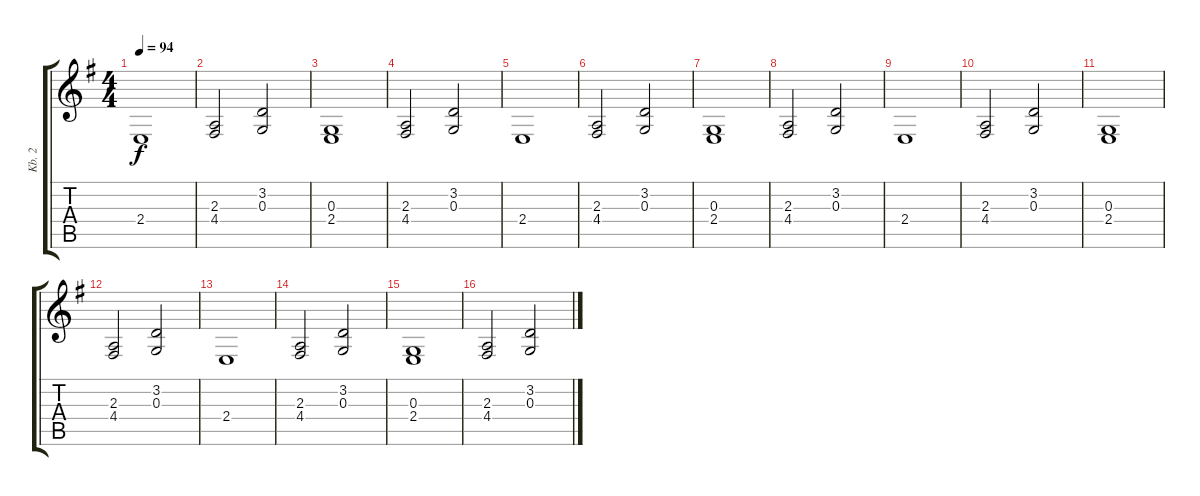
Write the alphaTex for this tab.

\track ("Kb. 2" "Kb. 2") {instrument electricgrandpiano}
\staff {score tabs}
\tuning (E4 B3 G3 D3 A2 E2) {hide}
\ts (4 4)
\tempo 94
\clef g2
\ks g
2.4.1{dy f volume 10 instrument stringensemble1} |
(2.3 4.4).2 (3.2 0.3).2 |
(0.3 2.4).1 |
(2.3 4.4).2 (3.2 0.3).2 |
2.4.1 |
(2.3 4.4).2 (3.2 0.3).2 |
(0.3 2.4).1 |
(2.3 4.4).2 (3.2 0.3).2 |
2.4.1 |
(2.3 4.4).2 (3.2 0.3).2 |
(0.3 2.4).1 |
(2.3 4.4).2 (3.2 0.3).2 |
2.4.1 |
(2.3 4.4).2 (3.2 0.3).2 |
(0.3 2.4).1 |
(2.3 4.4).2 (3.2 0.3).2
